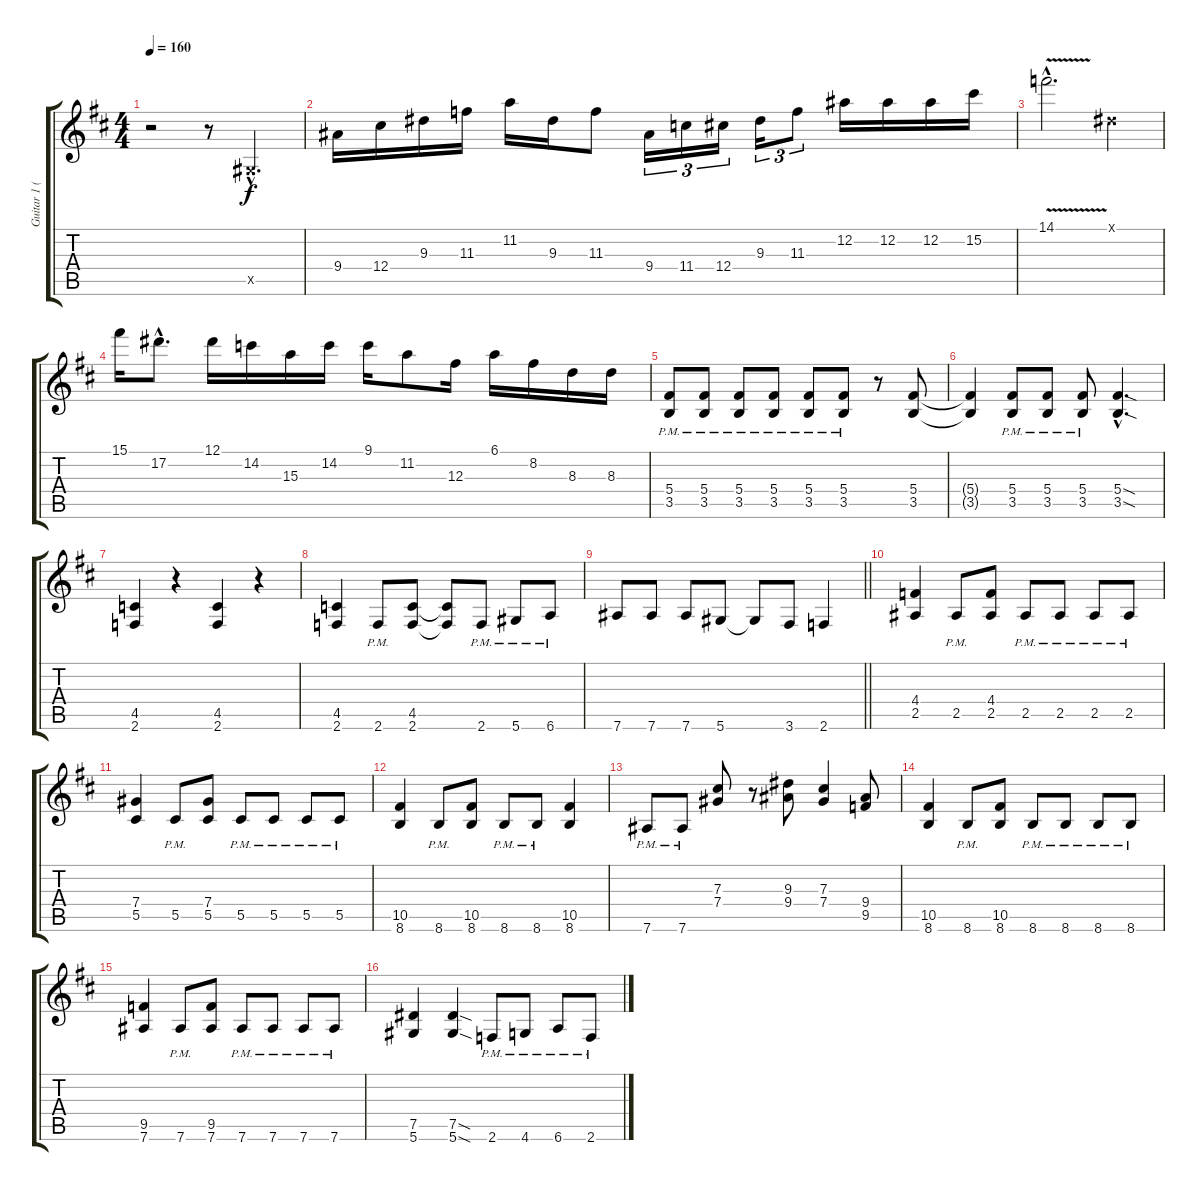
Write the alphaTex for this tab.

\track ("Guitar 1 (SheJa)" "Guitar 1 (") {instrument distortionguitar}
\staff {score tabs}
\tuning (Eb4 Bb3 Gb3 Db3 Ab2 Eb2) {hide}
\ts (4 4)
\tempo 160
\clef g2
\ks d
r.2{dy f instrument distortionguitar} r.8 0.5{hac x}.4{d} |
9.4.16 12.4.16 9.3.16 11.3.16 11.2.16 9.3.16 11.3.8 9.4.16{tu (3 2)} 11.4.16{tu (3 2)} 12.4.16{tu (3 2)} 9.3.16{tu (3 2)} 11.3.8{tu (3 2)} 12.2.16 12.2.16 12.2.16 15.2.16 |
14.1{v hac}.2{d} 0.1{x}.4 |
15.1.16 17.2{hac}.8{d} 12.1.16 14.2.16 15.3.16 14.2.16 9.1.16 11.2.8 12.3.16 6.1.16 8.2.16 8.3.16 8.3.16 |
(5.4{pm} 3.5{pm}).8 (5.4{pm} 3.5{pm}).8 (5.4{pm} 3.5{pm}).8 (5.4{pm} 3.5{pm}).8 (5.4{pm} 3.5{pm}).8 (5.4{pm} 3.5{pm}).8 r.8 (5.4 3.5).8 |
(5.4{t} 3.5{t}).4 (5.4{pm} 3.5{pm}).8 (5.4{pm} 3.5{pm}).8 (5.4{pm} 3.5{pm}).8 (5.4{sod hac} 3.5{sod hac}).4{d} |
(4.5 2.6).4 r.4 (4.5 2.6).4 r.4 |
(4.5 2.6).4 2.6{pm}.8 (4.5 2.6).8 (4.5{t} 2.6{t}).8 2.6{pm}.8 5.6{pm}.8 6.6{pm}.8 |
\barLineRight lightlight
7.6.8 7.6.8 7.6.8 5.6.8 5.6{t}.8 3.6.8 2.6.4 |
(4.4 2.5).4 2.5{pm}.8 (4.4 2.5).8 2.5{pm}.8 2.5{pm}.8 2.5{pm}.8 2.5{pm}.8 |
(7.4 5.5).4 5.5{pm}.8 (7.4 5.5).8 5.5{pm}.8 5.5{pm}.8 5.5{pm}.8 5.5{pm}.8 |
(10.5 8.6).4 8.6{pm}.8 (10.5 8.6).8 8.6{pm}.8 8.6{pm}.8 (10.5 8.6).4 |
7.6{pm}.8 7.6{pm}.8 (7.3 7.4).8 r.8 (9.3 9.4).8 (7.3 7.4).4 (9.4 9.5).8 |
(10.5 8.6).4 8.6{pm}.8 (10.5 8.6).8 8.6{pm}.8 8.6{pm}.8 8.6{pm}.8 8.6{pm}.8 |
(9.5 7.6).4 7.6{pm}.8 (9.5 7.6).8 7.6{pm}.8 7.6{pm}.8 7.6{pm}.8 7.6{pm}.8 |
(7.5 5.6).4 (7.5{sod} 5.6{sod}).4 2.6{pm}.8 4.6{pm}.8 6.6{pm}.8 2.6{pm}.8
